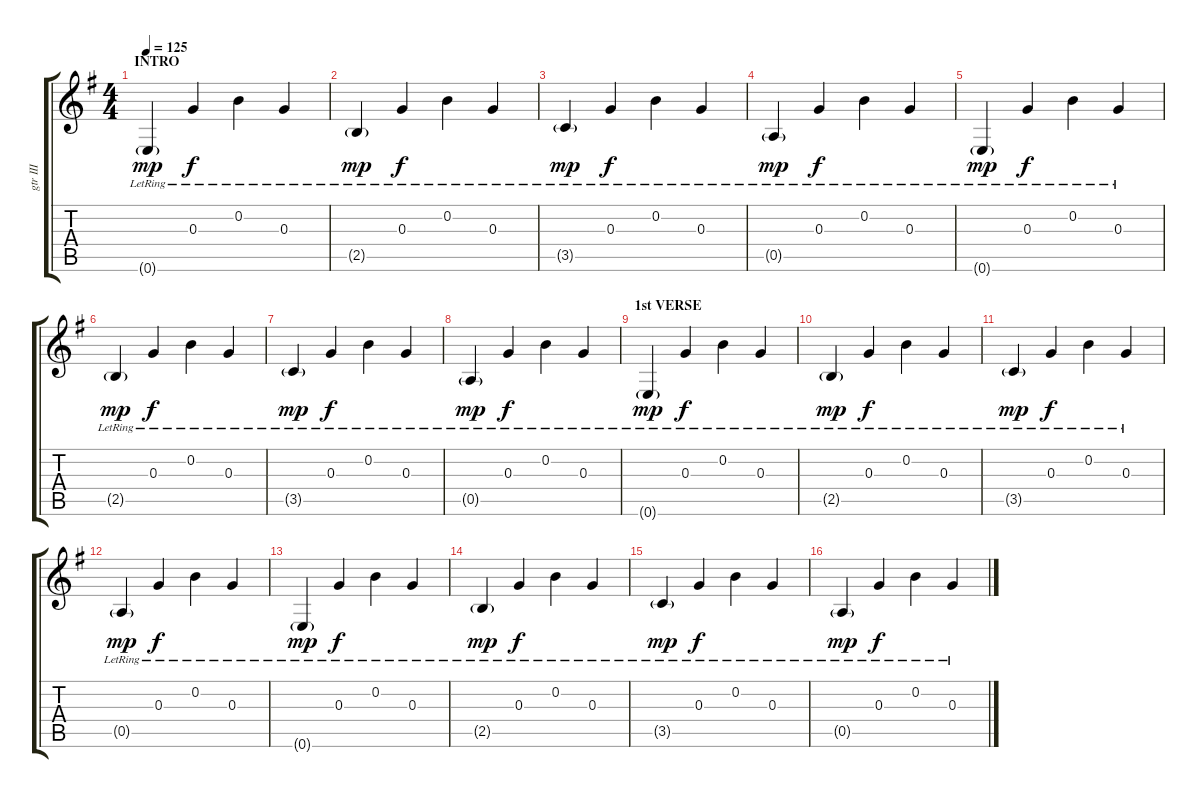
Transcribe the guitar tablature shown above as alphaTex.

\track ("gtr III" "gtr III") {instrument electricguitarclean}
\staff {score tabs}
\tuning (E4 B3 G3 D3 A2 E2) {hide}
\ts (4 4)
\section ("" "INTRO")
\tempo 125
\clef g2
\ks eminor
0.6{g lr}.4{dy mp instrument electricguitarclean} 0.3{lr}.4{dy f} 0.2{lr}.4 0.3{lr}.4 |
2.5{g lr}.4{dy mp} 0.3{lr}.4{dy f} 0.2{lr}.4 0.3{lr}.4 |
3.5{g lr}.4{dy mp} 0.3{lr}.4{dy f} 0.2{lr}.4 0.3{lr}.4 |
0.5{g lr}.4{dy mp} 0.3{lr}.4{dy f} 0.2{lr}.4 0.3{lr}.4 |
0.6{g lr}.4{dy mp} 0.3{lr}.4{dy f} 0.2{lr}.4 0.3{lr}.4 |
2.5{g lr}.4{dy mp} 0.3{lr}.4{dy f} 0.2{lr}.4 0.3{lr}.4 |
3.5{g lr}.4{dy mp} 0.3{lr}.4{dy f} 0.2{lr}.4 0.3{lr}.4 |
0.5{g lr}.4{dy mp} 0.3{lr}.4{dy f} 0.2{lr}.4 0.3{lr}.4 |
\section ("" "1st VERSE")
0.6{g lr}.4{dy mp volume 8} 0.3{lr}.4{dy f} 0.2{lr}.4 0.3{lr}.4 |
2.5{g lr}.4{dy mp} 0.3{lr}.4{dy f} 0.2{lr}.4 0.3{lr}.4 |
3.5{g lr}.4{dy mp} 0.3{lr}.4{dy f} 0.2{lr}.4 0.3{lr}.4 |
0.5{g lr}.4{dy mp} 0.3{lr}.4{dy f} 0.2{lr}.4 0.3{lr}.4 |
0.6{g lr}.4{dy mp volume 8} 0.3{lr}.4{dy f} 0.2{lr}.4 0.3{lr}.4 |
2.5{g lr}.4{dy mp} 0.3{lr}.4{dy f} 0.2{lr}.4 0.3{lr}.4 |
3.5{g lr}.4{dy mp} 0.3{lr}.4{dy f} 0.2{lr}.4 0.3{lr}.4 |
0.5{g lr}.4{dy mp} 0.3{lr}.4{dy f} 0.2{lr}.4 0.3{lr}.4
